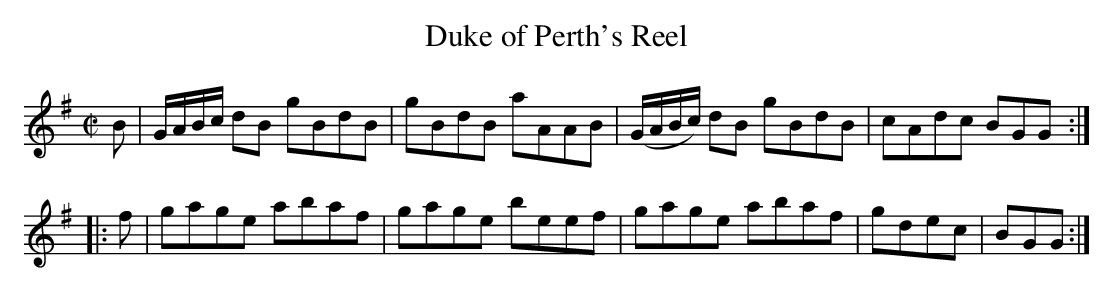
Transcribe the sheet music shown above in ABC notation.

X:1
T:Duke of Perth's Reel
M:C|
K:G
B|\
G/A/B/c/ dB gBdB| gBdB aAAB|\
(G/A/B/c/) dB gBdB| cAdc BGG::
f|\
gage abaf| gage beef| gage abaf| gdec| BGG:|
